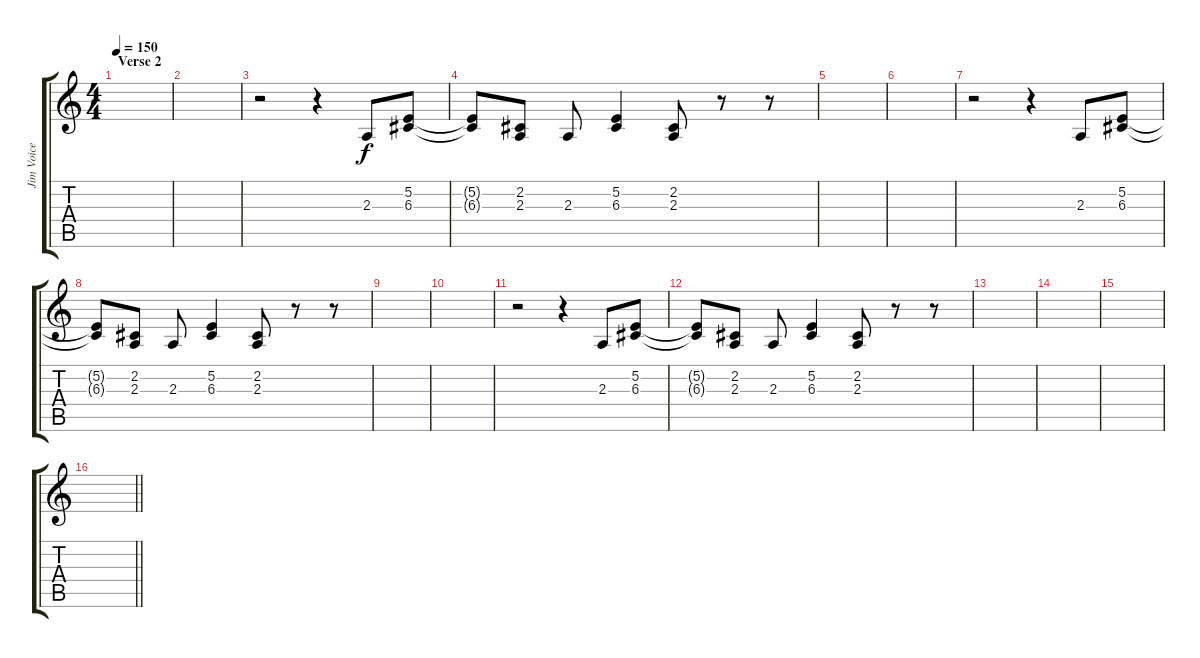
\track ("Jim Voice" "Jim Voice") {instrument electricgrandpiano}
\staff {score tabs}
\tuning (E4 B3 G3 D3 A2 E2) {hide}
\ts (4 4)
\section ("" "Verse 2")
\tempo 150
\clef g2
\ks c
|
|
r.2 r.4 2.3.8 (5.2 6.3).8 |
(5.2{t} 6.3{t}).8 (2.2 2.3).8 2.3.8 (5.2 6.3).4 (2.2 2.3).8 r.8 r.8 |
|
|
r.2 r.4 2.3.8 (5.2 6.3).8 |
(5.2{t} 6.3{t}).8 (2.2 2.3).8 2.3.8 (5.2 6.3).4 (2.2 2.3).8 r.8 r.8 |
|
|
r.2 r.4 2.3.8 (5.2 6.3).8 |
(5.2{t} 6.3{t}).8 (2.2 2.3).8 2.3.8 (5.2 6.3).4 (2.2 2.3).8 r.8 r.8 |
|
|
|
\barLineRight lightlight
